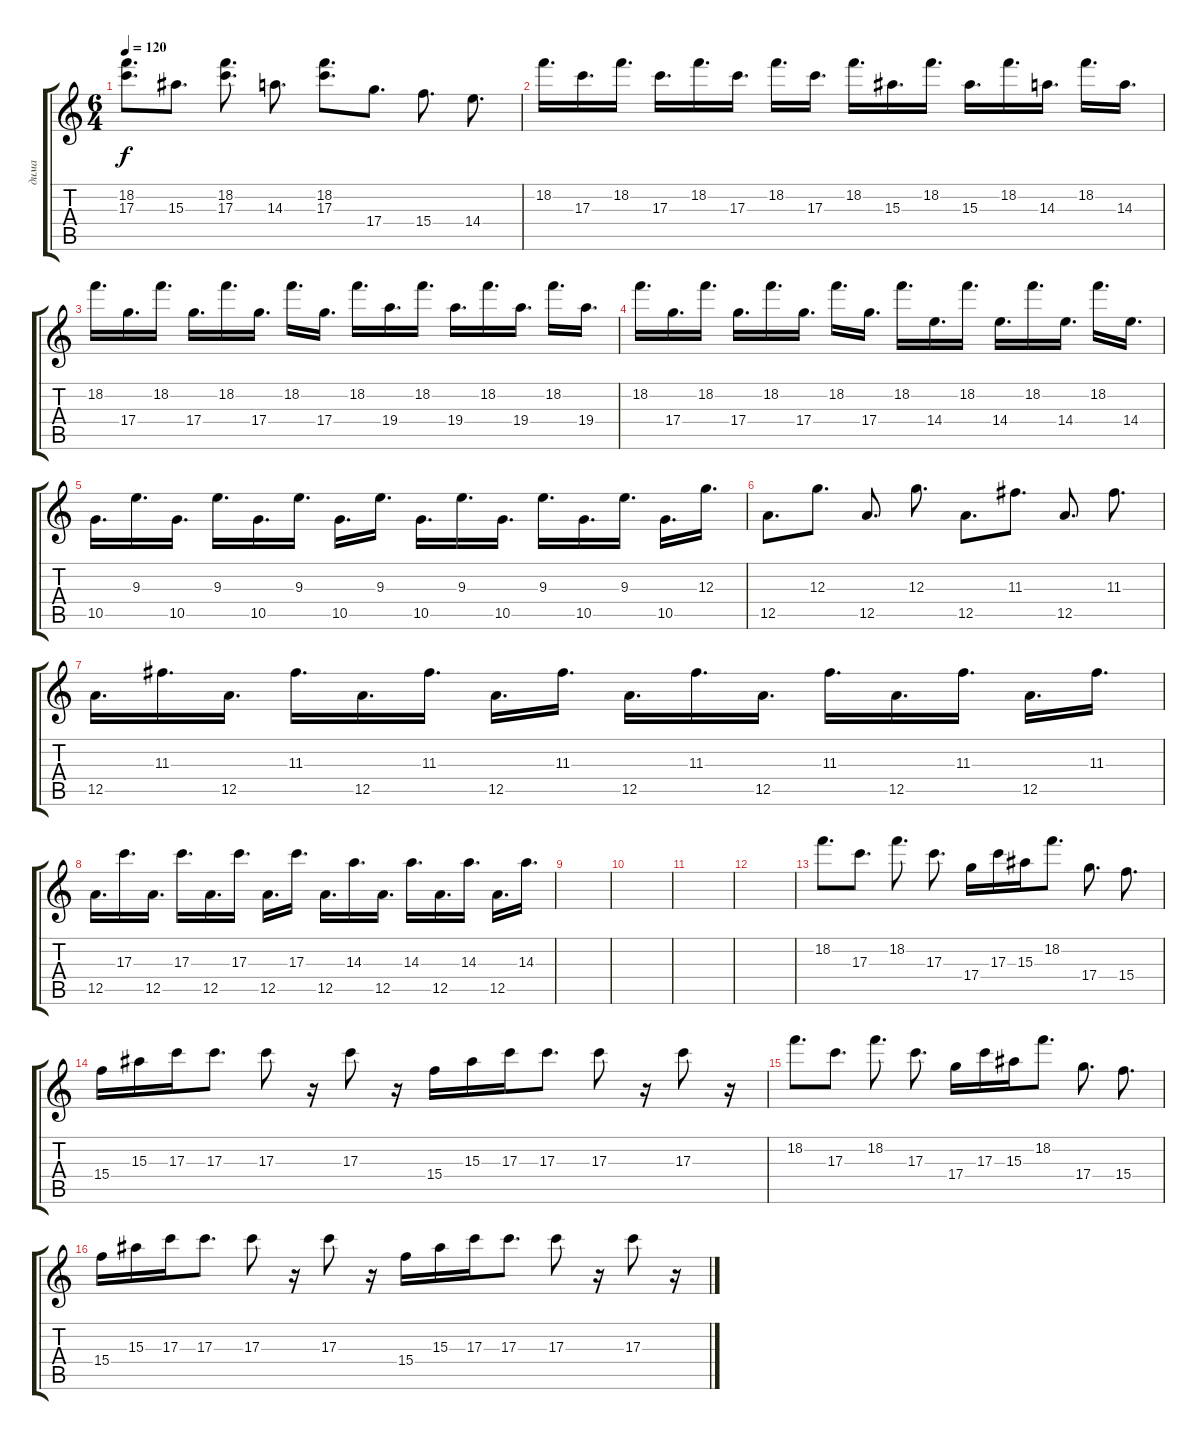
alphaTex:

\track ("дима" "дима") {instrument acousticguitarsteel}
\staff {score tabs}
\tuning (E4 B3 G3 D3 A2 E2) {hide}
\ts (6 4)
\tempo 120
\clef g2
\ks c
(18.2 17.3).8{d dy f} 15.3.8{d} (18.2 17.3).8{d} 14.3.8{d} (18.2 17.3).8{d} 17.4.8{d} 15.4.8{d} 14.4.8{d} |
18.2.16{d} 17.3.16{d} 18.2.16{d} 17.3.16{d} 18.2.16{d} 17.3.16{d} 18.2.16{d} 17.3.16{d} 18.2.16{d} 15.3.16{d} 18.2.16{d} 15.3.16{d} 18.2.16{d} 14.3.16{d} 18.2.16{d} 14.3.16{d} |
18.2.16{d} 17.4.16{d} 18.2.16{d} 17.4.16{d} 18.2.16{d} 17.4.16{d} 18.2.16{d} 17.4.16{d} 18.2.16{d} 19.4.16{d} 18.2.16{d} 19.4.16{d} 18.2.16{d} 19.4.16{d} 18.2.16{d} 19.4.16{d} |
18.2.16{d} 17.4.16{d} 18.2.16{d} 17.4.16{d} 18.2.16{d} 17.4.16{d} 18.2.16{d} 17.4.16{d} 18.2.16{d} 14.4.16{d} 18.2.16{d} 14.4.16{d} 18.2.16{d} 14.4.16{d} 18.2.16{d} 14.4.16{d} |
10.5.16{d} 9.3.16{d} 10.5.16{d} 9.3.16{d} 10.5.16{d} 9.3.16{d} 10.5.16{d} 9.3.16{d} 10.5.16{d} 9.3.16{d} 10.5.16{d} 9.3.16{d} 10.5.16{d} 9.3.16{d} 10.5.16{d} 12.3.16{d} |
12.5.8{d} 12.3.8{d} 12.5.8{d} 12.3.8{d} 12.5.8{d} 11.3.8{d} 12.5.8{d} 11.3.8{d} |
12.5.16{d} 11.3.16{d} 12.5.16{d} 11.3.16{d} 12.5.16{d} 11.3.16{d} 12.5.16{d} 11.3.16{d} 12.5.16{d} 11.3.16{d} 12.5.16{d} 11.3.16{d} 12.5.16{d} 11.3.16{d} 12.5.16{d} 11.3.16{d} |
12.5.16{d} 17.3.16{d} 12.5.16{d} 17.3.16{d} 12.5.16{d} 17.3.16{d} 12.5.16{d} 17.3.16{d} 12.5.16{d} 14.3.16{d} 12.5.16{d} 14.3.16{d} 12.5.16{d} 14.3.16{d} 12.5.16{d} 14.3.16{d} |
|
|
|
|
18.2.8{d} 17.3.8{d} 18.2.8{d} 17.3.8{d} 17.4.16 17.3.16 15.3.16 18.2.8{d} 17.4.8{d} 15.4.8{d} |
15.4.16 15.3.16 17.3.16 17.3.8{d} 17.3.8 r.16 17.3.8 r.16 15.4.16 15.3.16 17.3.16 17.3.8{d} 17.3.8 r.16 17.3.8 r.16 |
18.2.8{d} 17.3.8{d} 18.2.8{d} 17.3.8{d} 17.4.16 17.3.16 15.3.16 18.2.8{d} 17.4.8{d} 15.4.8{d} |
15.4.16 15.3.16 17.3.16 17.3.8{d} 17.3.8 r.16 17.3.8 r.16 15.4.16 15.3.16 17.3.16 17.3.8{d} 17.3.8 r.16 17.3.8 r.16
